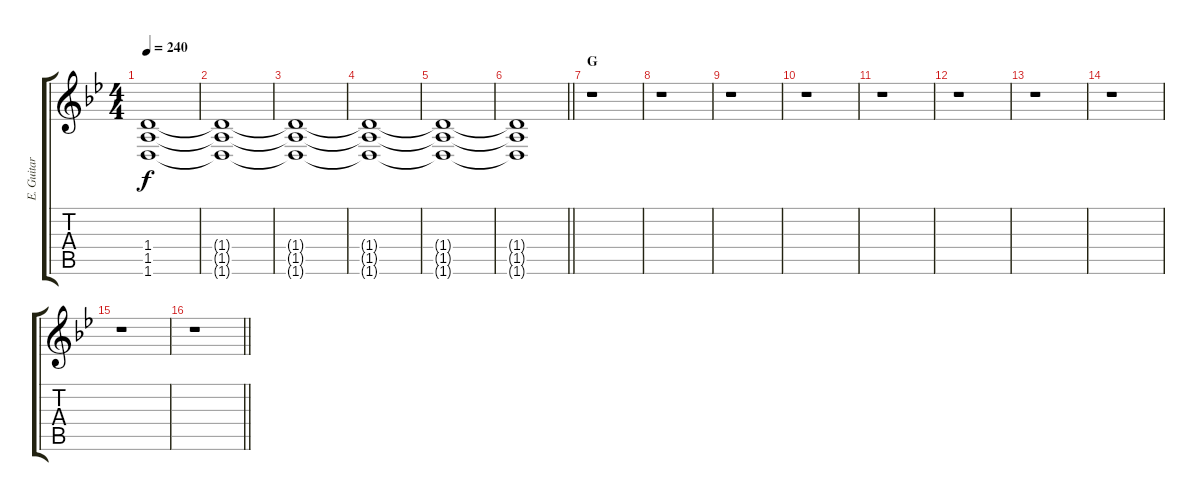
\track ("E. Guitar III" "E. Guitar ") {instrument distortionguitar}
\staff {score tabs}
\tuning (Eb4 Bb3 Gb3 Db3 Ab2 Db2) {hide}
\ts (4 4)
\tempo 240
\clef g2
\ks bb
(1.4{t} 1.5{t} 1.6{t}).1{dy f} |
(1.4{t} 1.5{t} 1.6{t}).1 |
(1.4{t} 1.5{t} 1.6{t}).1 |
(1.4{t} 1.5{t} 1.6{t}).1 |
(1.4{t} 1.5{t} 1.6{t}).1 |
\barLineRight lightlight
(1.4{t} 1.5{t} 1.6{t}).1 |
\section ("" "G")
r.1 |
r.1 |
r.1 |
r.1 |
r.1 |
r.1 |
r.1 |
r.1 |
r.1 |
\barLineRight lightlight
r.1
